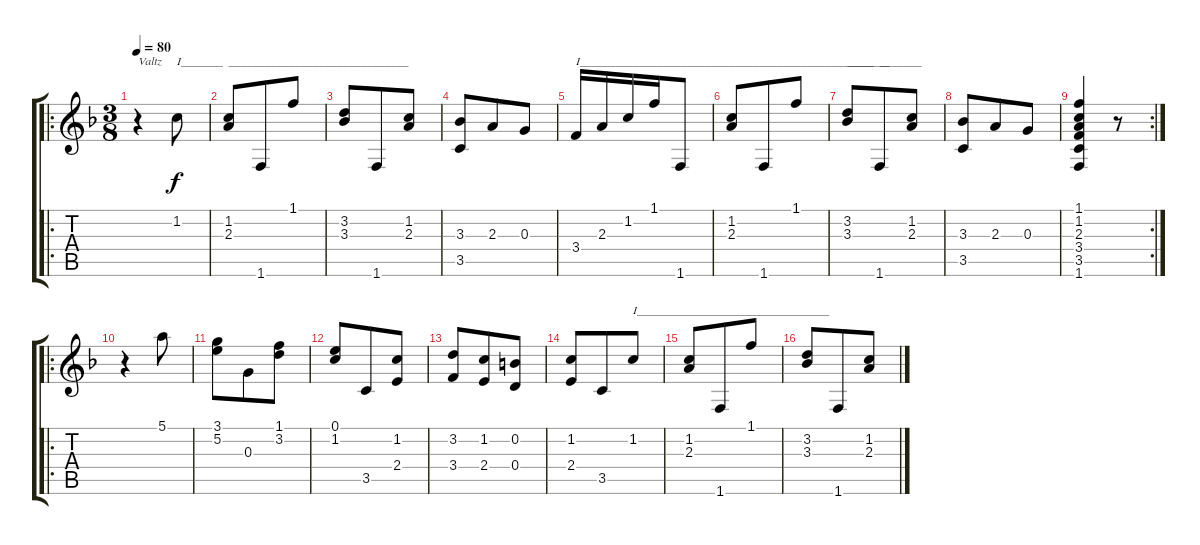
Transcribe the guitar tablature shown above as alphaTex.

\track "" {instrument acousticguitarnylon}
\staff {score tabs}
\tuning (E4 B3 G3 D3 A2 E2) {hide}
\ro
\ts (3 8)
\tempo 80
\clef g2
\ks f
r.4{txt "Valtz" dy f} 1.2.8{txt "I_______"} |
(1.2 2.3).8{txt "______________________________"} 1.6.8 1.1.8 |
(3.2 3.3).8 1.6.8 (1.2 2.3).8 |
(3.3 3.5).8 2.3.8 0.3.8 |
3.4.16{txt "I_________________________________________________"} 2.3.16 1.2.16 1.1.16 1.6.8 |
(1.2 2.3).8 1.6.8 1.1.8 |
(3.2 3.3).8{txt "_______"} 1.6.8{txt "_______"} (1.2 2.3).8 |
(3.3 3.5).8 2.3.8 0.3.8 |
\rc 2
(1.1 1.2 2.3 3.4 3.5 1.6).4 r.8 |
\ro
r.4 5.1.8 |
(3.1 5.2).8 0.3.8 (1.1 3.2).8 |
(0.1 1.2).8 3.5.8 (1.2 2.4).8 |
(3.2 3.4).8 (1.2 2.4).8 (0.2 0.4).8 |
(1.2 2.4).8 3.5.8 1.2.8{txt "I________________________________"} |
(1.2 2.3).8 1.6.8 1.1.8 |
(3.2 3.3).8 1.6.8 (1.2 2.3).8
